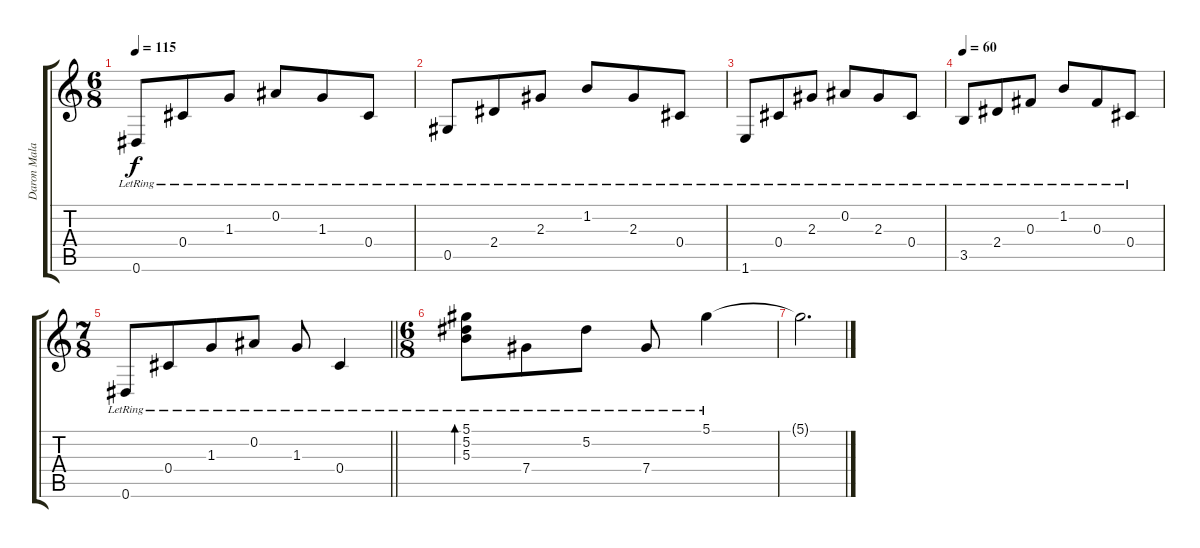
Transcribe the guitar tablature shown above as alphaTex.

\track ("Daron Malakian acoustic guitar" "Daron Mala") {instrument acousticguitarsteel}
\staff {score tabs}
\tuning (Eb4 Bb3 Gb3 Db3 Ab2 Eb2) {hide}
\ts (6 8)
\tempo 115
\clef g2
\ks c
0.6{lr}.8{dy f} 0.4{lr}.8 1.3{lr}.8 0.2{lr}.8 1.3{lr}.8 0.4{lr}.8 |
0.5{lr}.8 2.4{lr}.8 2.3{lr}.8 1.2{lr}.8 2.3{lr}.8 0.4{lr}.8 |
1.6{lr}.8 0.4{lr}.8 2.3{lr}.8 0.2{lr}.8 2.3{lr}.8 0.4{lr}.8 |
\tempo 60
3.5{lr}.8 2.4{lr}.8 0.3{lr}.8 1.2{lr}.8 0.3{lr}.8 0.4{lr}.8 |
\ts (7 8)
\barLineRight lightlight
0.6{lr}.8 0.4{lr}.8 1.3{lr}.8 0.2{lr}.8 1.3{lr}.8 0.4{lr}.4 |
\ts (6 8)
(5.1{lr} 5.2{lr} 5.3{lr}).8{bd 120} 7.4{lr}.8 5.2{lr}.8 7.4{lr}.8 5.1{lr}.4 |
5.1{t}.2{d}
